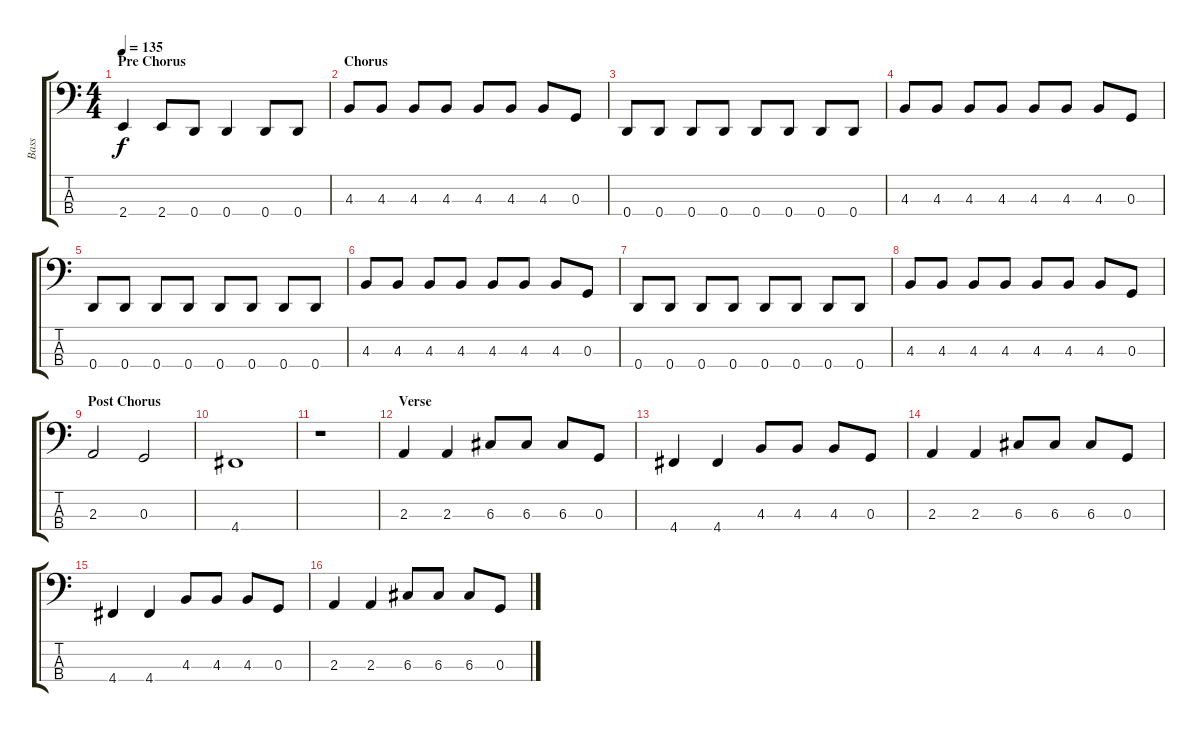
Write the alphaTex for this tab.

\track ("Bass" "Bass") {instrument electricbassfinger}
\staff {score tabs}
\tuning (F2 C2 G1 D1) {hide}
\ts (4 4)
\section ("" "Pre Chorus")
\tempo 135
\clef f4
\ks c
2.4.4{dy f} 2.4.8 0.4.8 0.4.4 0.4.8 0.4.8 |
\section ("" "Chorus")
4.3.8 4.3.8 4.3.8 4.3.8 4.3.8 4.3.8 4.3.8 0.3.8 |
0.4.8 0.4.8 0.4.8 0.4.8 0.4.8 0.4.8 0.4.8 0.4.8 |
4.3.8 4.3.8 4.3.8 4.3.8 4.3.8 4.3.8 4.3.8 0.3.8 |
0.4.8 0.4.8 0.4.8 0.4.8 0.4.8 0.4.8 0.4.8 0.4.8 |
4.3.8 4.3.8 4.3.8 4.3.8 4.3.8 4.3.8 4.3.8 0.3.8 |
0.4.8 0.4.8 0.4.8 0.4.8 0.4.8 0.4.8 0.4.8 0.4.8 |
4.3.8 4.3.8 4.3.8 4.3.8 4.3.8 4.3.8 4.3.8 0.3.8 |
\section ("" "Post Chorus")
2.3.2 0.3.2 |
4.4.1 |
r.1 |
\section ("" "Verse")
2.3.4 2.3.4 6.3.8 6.3.8 6.3.8 0.3.8 |
4.4.4 4.4.4 4.3.8 4.3.8 4.3.8 0.3.8 |
2.3.4 2.3.4 6.3.8 6.3.8 6.3.8 0.3.8 |
4.4.4 4.4.4 4.3.8 4.3.8 4.3.8 0.3.8 |
2.3.4 2.3.4 6.3.8 6.3.8 6.3.8 0.3.8
